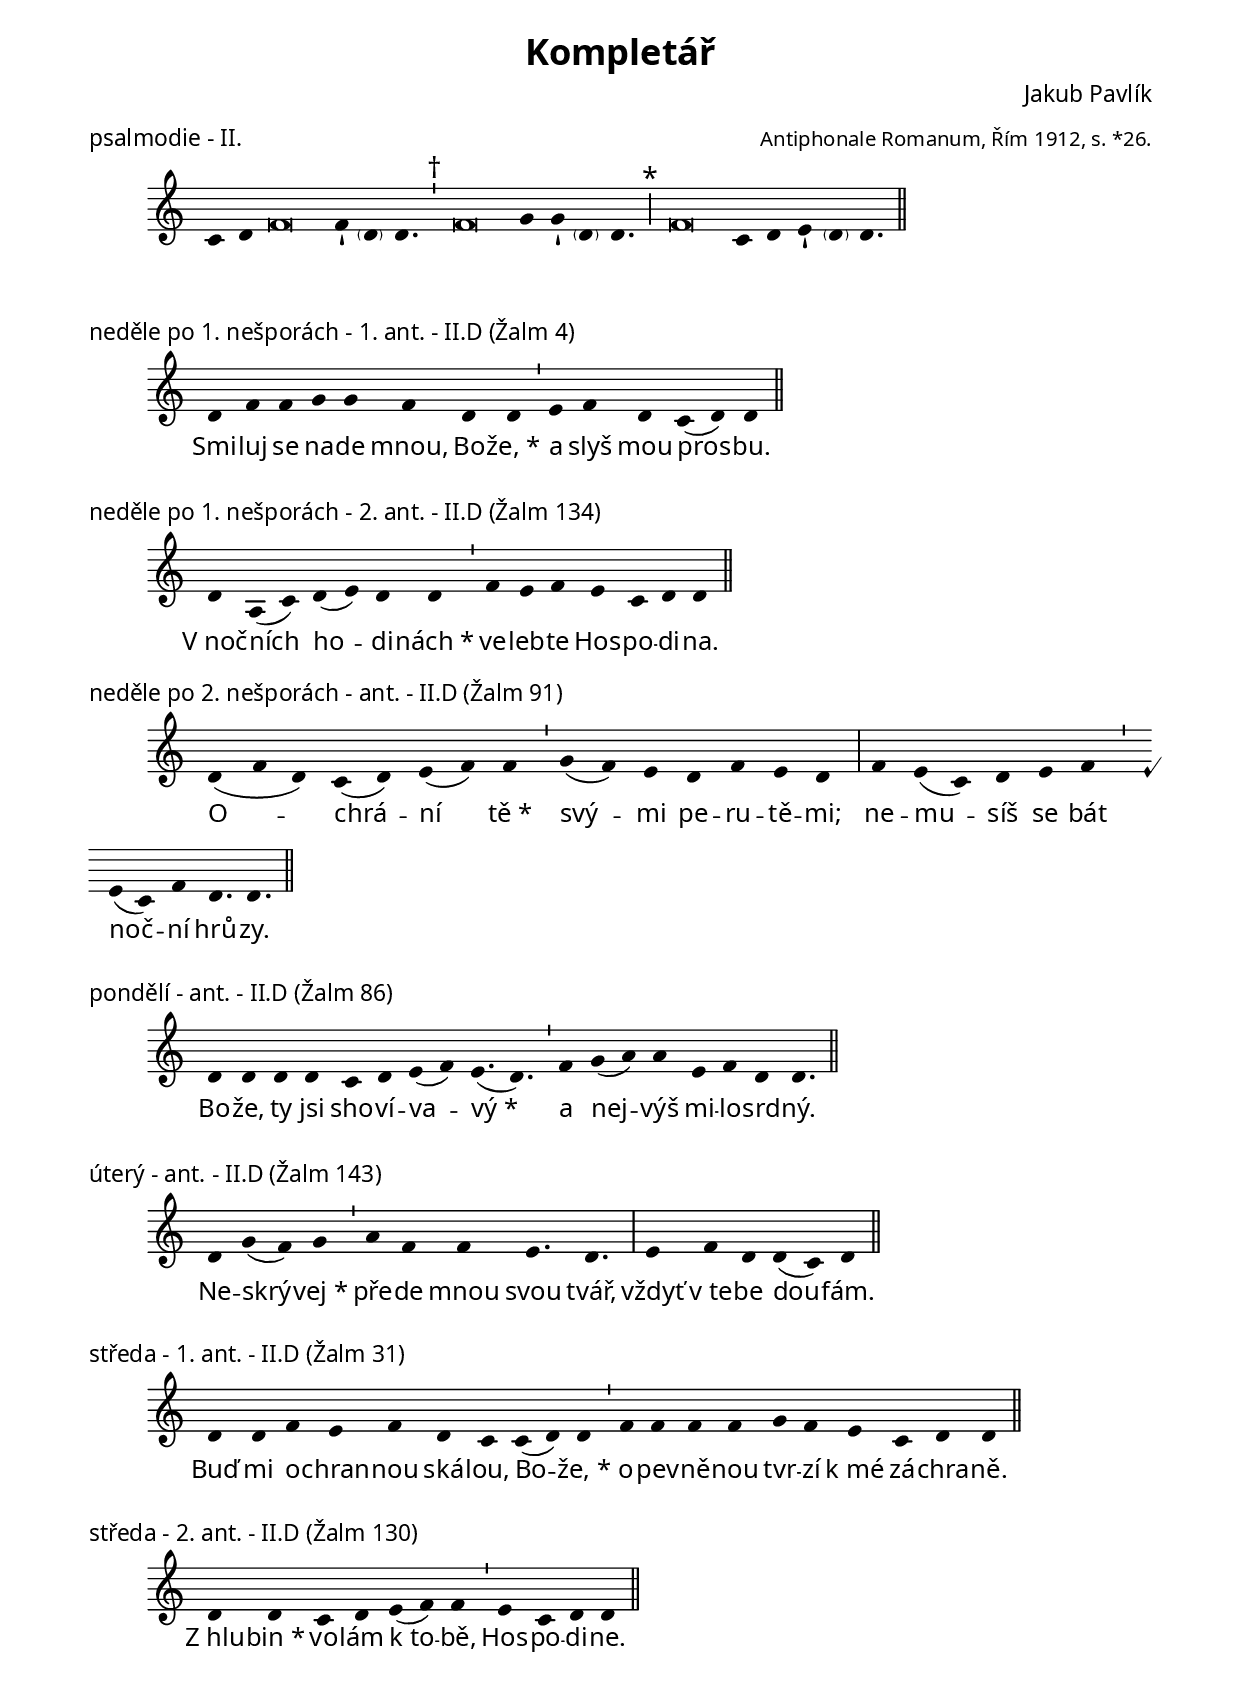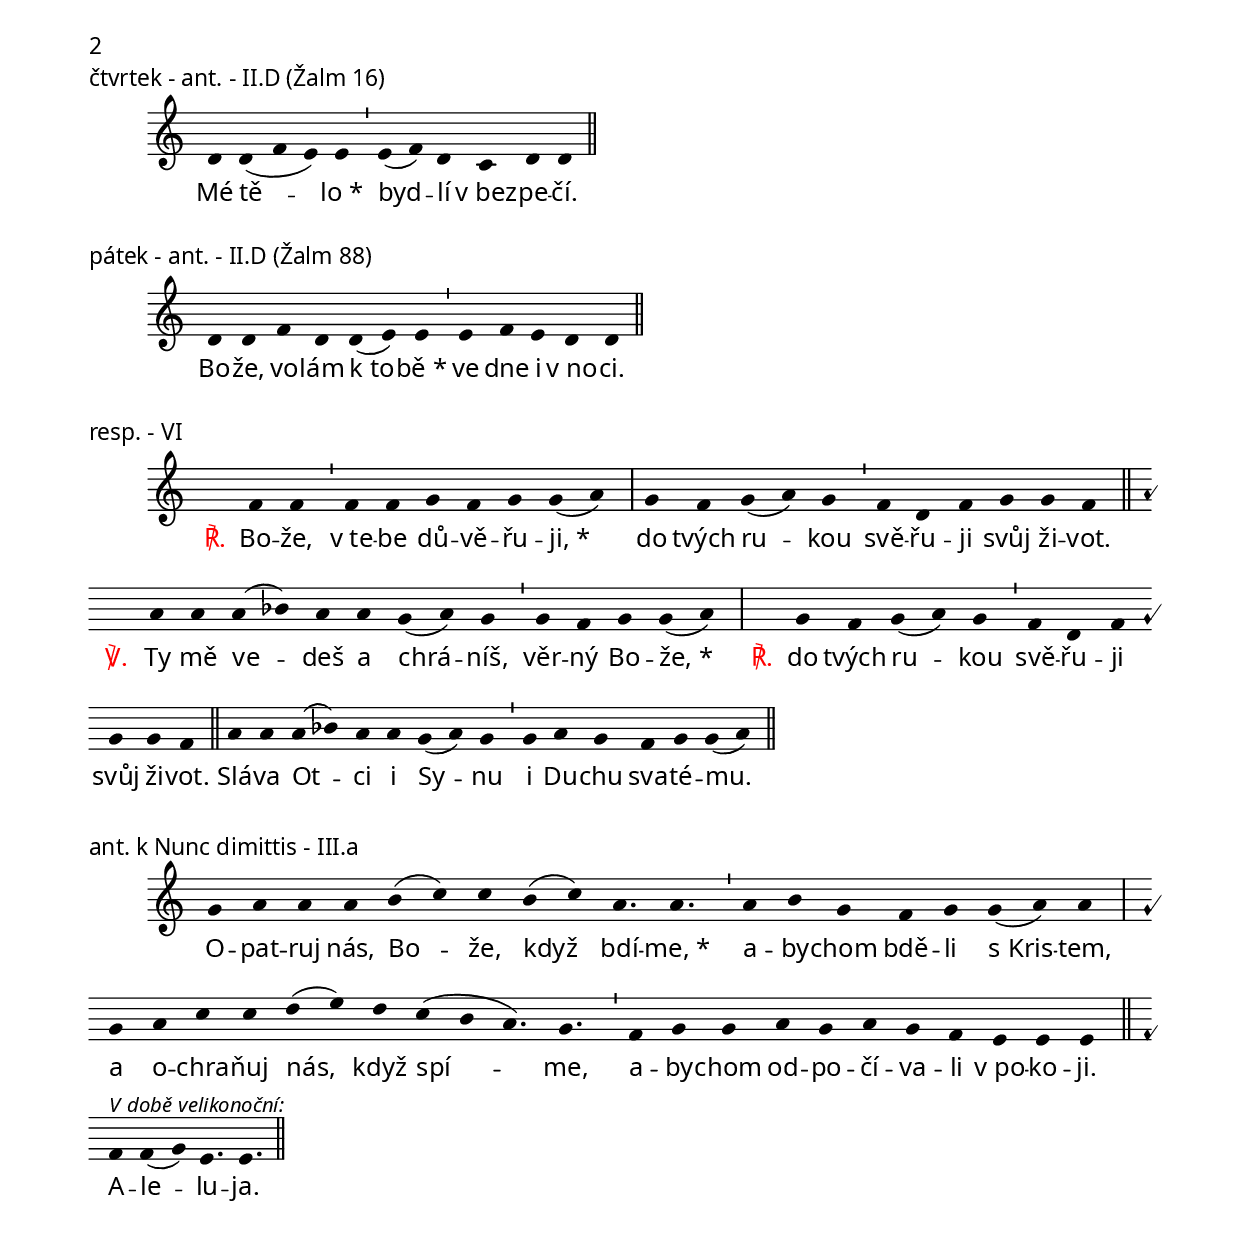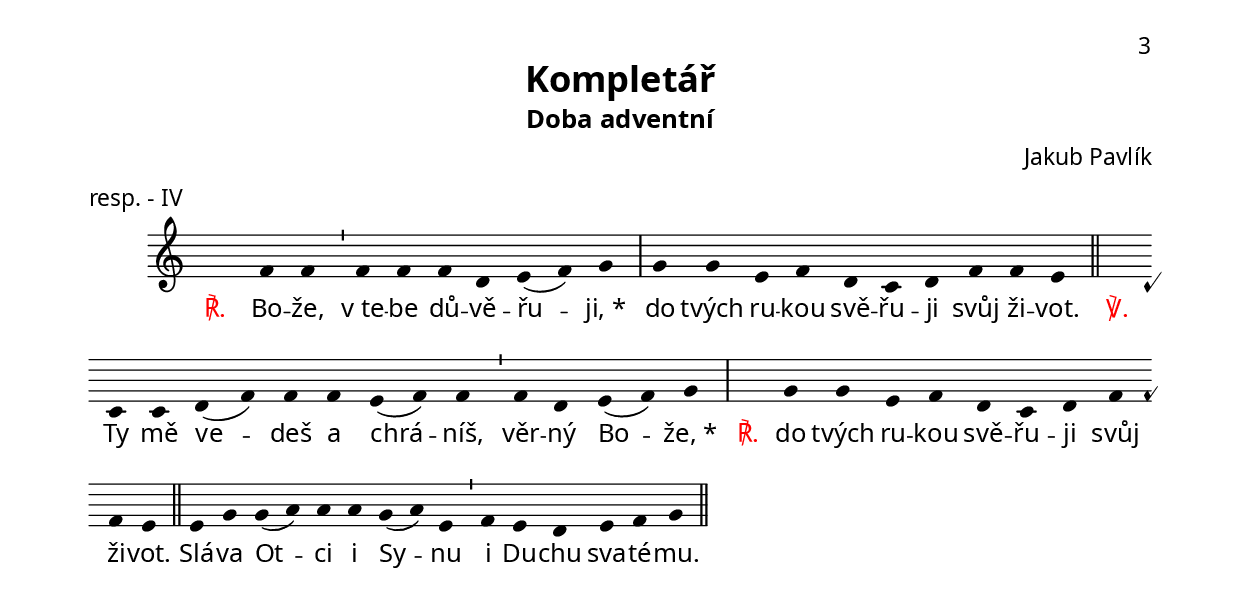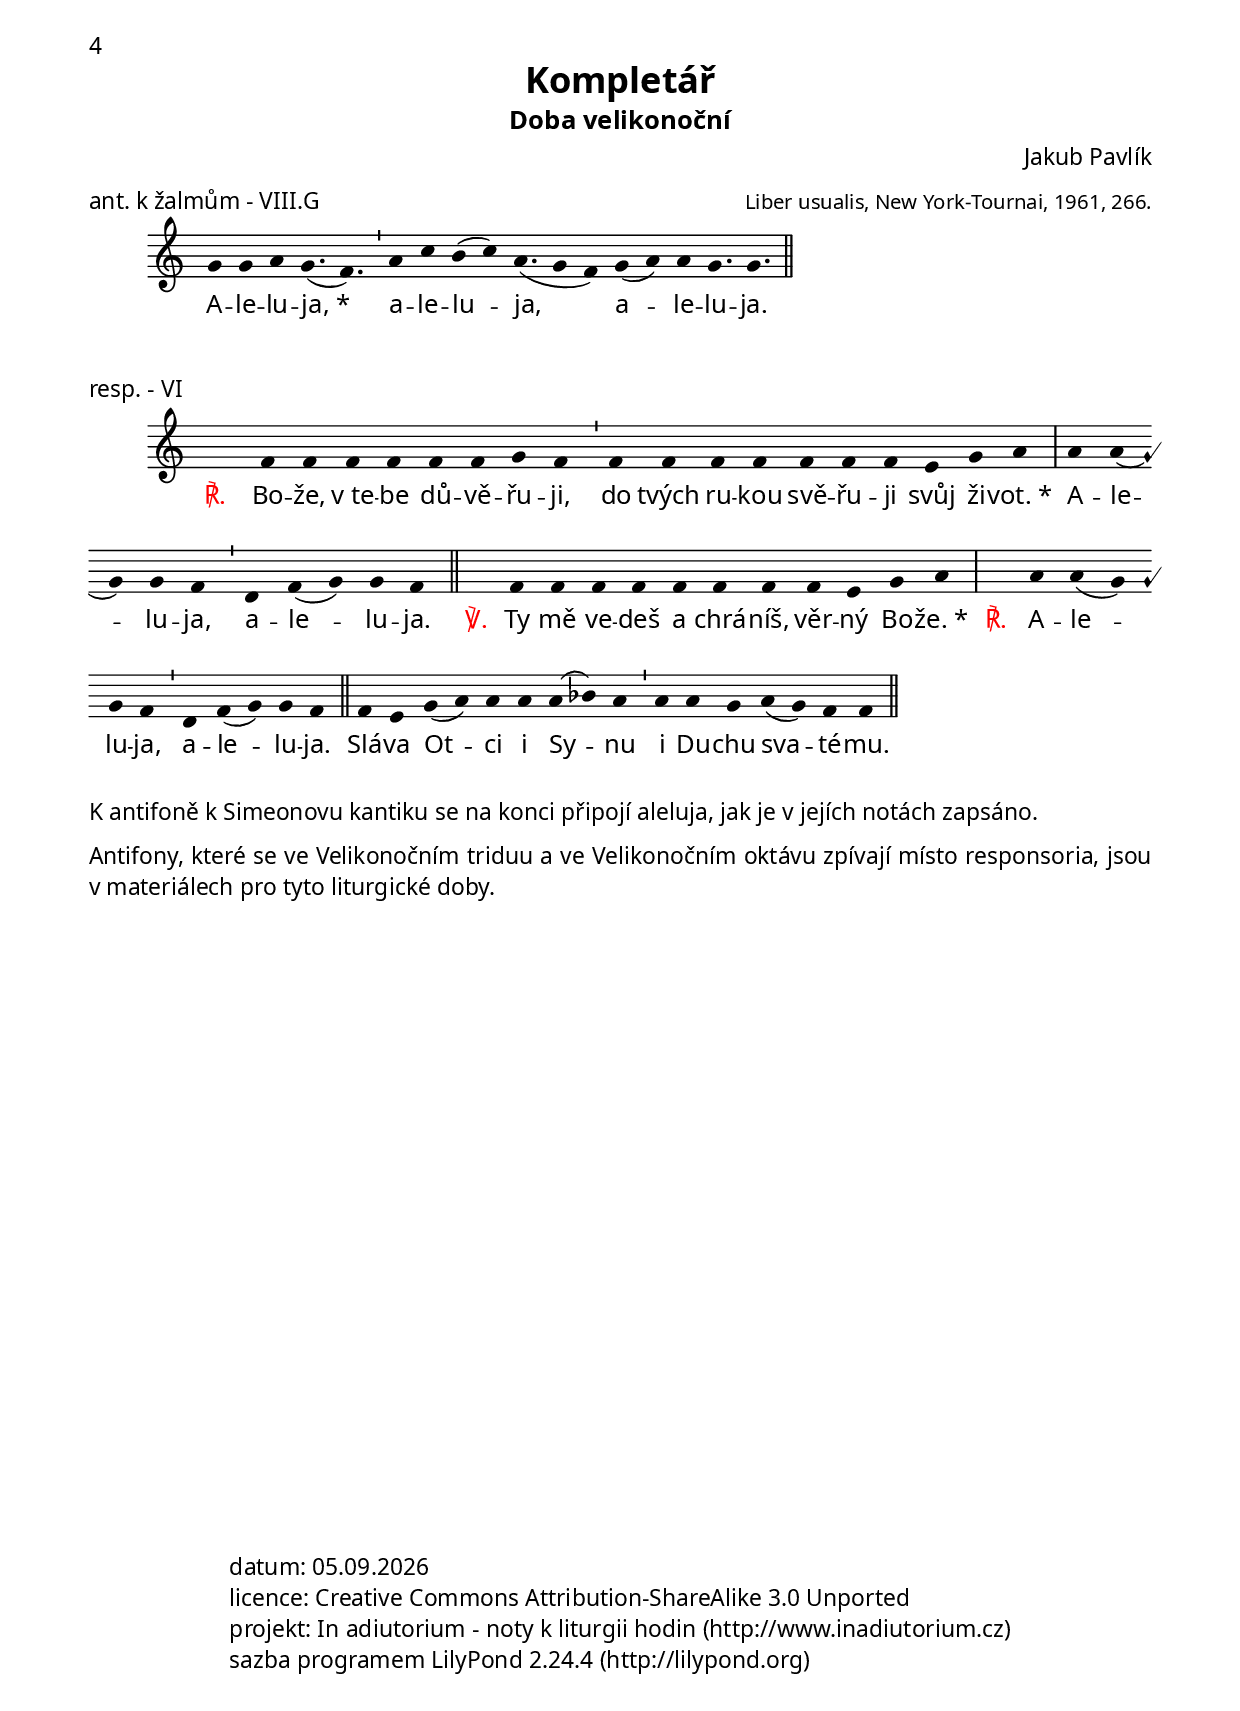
\version "2.19.4"

\header {
  title = "Kompletář"
  composer = "Jakub Pavlík"
}

\include "spolecne.ly"
\include "dilyresponsorii.ly"

\paper {
  ragged-bottom=##f
  ragged-last-bottom=##t
}

\score {
  \relative c' {
    \choralniRezim

    c d f\breve f4-! \parenthesize d d4. \mark\Dagger \barMin
    f\breve g4 g-! \parenthesize d d4. \mark "*" \barMaior
    f\breve c4 d e-! \parenthesize d d4. \barFinalis
  }
  \header {
    fons_externus = "Antiphonale Romanum, Řím 1912, s. *26."
    quid = "psalmodie"
    modus = "II"
    differentia = ""
    % piece = "psalmodie (modus II)"
    piece = \markup\sestavTitulekBezZalmu
    placet = "ten nápěv má podle antifonáře specifické místo v rámci liturgického roku a je určen
    pro zpěv žalmů bez antifony; jeho všednodenní použití je výpůjčka
    z Nového Dvora - jenže v mnišském oficiu se žalmy kompletáře zpívají také bez antifony;
    v Antifonáři k DMC by extra nápěv pro žalmy kompletáře být neměl"
    id = "psalmodie"
  }
}

%{
\score {
  \relative c' {
    \choralniRezim

    c d f\breve f4-! \parenthesize d d4. \mark\markup\large\Dagger \barMin
    f\breve g4 g-! \parenthesize d d4. \mark\markup\large{*} \barMax
    f\breve c4 d e-! \parenthesize d d4. \barFinalis
  }
  \header {
    quid = "psalmodie"
    modus = "II"
    differentia = ""
    piece = "psalmodie (modus II)"
    id = "psalmodie-proantifonar"
  }
  \layout{
    indent = 0\cm
  }
}
%}

\score {
  \relative c' {
    \choralniRezim

    d4 f f g g f d d \barMin e f d c( d) d \barFinalis
  }
  \addlyrics {
    Smi -- luj se na -- de mnou, Bo -- že,_* a slyš mou pros -- bu.
  }
  \header {
    quid = "neděle po 1. nešporách - 1. ant."
    quidbreve = "1. ant."
    modus = "II"
    differentia = "D"
    psalmus = "Žalm 4"
    id = "nei1"
    piece = \markup\sestavTitulek
  }
}

\score {
  \relative c' {
    \choralniRezim
    d4 a( c) d( e) d d \barMin
    f4 e f e c d d4 \barFinalis
  }
  \addlyrics {
    V_noč -- ních ho -- di -- nách_* ve -- leb -- te Hos -- po -- di -- na.
  }
  \header {
    quid = "neděle po 1. nešporách - 2. ant."
    quidbreve = "2. ant."
    modus = "II"
    differentia = "D"
    psalmus = "Žalm 134"
    piece = \markup\sestavTitulek
    id = "nei2"
  }
}

\score {
  \relative c' {
    \choralniRezim
    d4( f d) c( d) e( f) f \barMin
    g( f) e d f e d \barMax
    f e( c) d e f \barMin
    e( c) f d4. d4. \barFinalis
  }
  \addlyrics {
    O -- chrá -- ní tě_* svý -- mi pe -- ru -- tě -- mi;
    ne -- mu -- síš se bát noč -- ní hrů -- zy.
  }
  \header {
    quid = "neděle po 2. nešporách - ant."
    quidbreve = "ant."
    modus = "II"
    differentia = "D"
    psalmus = "Žalm 91"
    piece = \markup\sestavTitulek
    id = "neii"
  }
}

\score {
  \relative c' {
    \choralniRezim
    d4 d d d c d e( f) e4.( d) \barMin f4 g( a) a e f d d4. \barFinalis
  }
  \addlyrics {
    Bo -- že, ty jsi sho -- ví -- va -- vý_* a nej -- výš mi -- lo -- srd -- ný.
  }
  \header {
    quid = "pondělí - ant."
    quidbreve = "ant."
    modus = "II"
    differentia = "D"
    piece = \markup\sestavTitulek
    psalmus = "Žalm 86"
    id = "po"
  }
}

\score {
  \relative c' {
    \choralniRezim
    d4 g( f) g \barMin a f f e4. d \barMax
    e4 f d d( c) d \barFinalis
  }
  \addlyrics {
    Ne -- skrý -- vej_* pře -- de mnou svou tvář,
    vždyť v_te -- be dou -- fám.
  }
  \header {
    quid = "úterý - ant."
    quidbreve = "ant."
    modus = "II"
    differentia = "D"
    psalmus = "Žalm 143"
    piece = \markup\sestavTitulek
    id = "ut"
  }
}

\score {
  \relative c' {
    \choralniRezim
    d4 d f e f d c c( d) d \barMin
    f f f f g f e c d d \barFinalis
  }
  \addlyrics {
    Buď mi o -- chran -- nou ská -- lou, Bo -- že,_*
    o -- pev -- ně -- nou tvr -- zí k_mé zá -- chra -- ně.
  }
  \header {
    quid = "středa - 1. ant."
    quidbreve = "1. ant."
    modus = "II"
    differentia = "D"
    psalmus = "Žalm 31"
    piece = \markup\sestavTitulek
    id = "st1"
  }
}

\score {
  \relative c' {
    \choralniRezim
    d4 d c d e( f) f \barMin
    e c d d \barFinalis
  }
  \addlyrics {
    Z_hlu -- bin_* vo -- lám k_to -- bě, Hos -- po -- di -- ne.
  }
  \header {
    quid = "středa - 2. ant."
    quidbreve = "2. ant."
    modus = "II"
    differentia = "D"
    psalmus = "Žalm 130"
    piece = \markup\sestavTitulek
    id = "st2"
  }
}

\pageBreak % ZLOM

\score {
  \relative c' {
    \choralniRezim
    d4 d( f e) e \barMin e( f) d c d d \barFinalis
  }
  \addlyrics {
    Mé tě -- lo_* byd -- lí v_bez -- pe -- čí.
  }
  \header {
    quid = "čtvrtek - ant."
    quidbreve = "ant."
    modus = "II"
    differentia = "D"
    psalmus = "Žalm 16"
    piece = \markup\sestavTitulek
    id = "ct"
  }
}

\score {
  \relative c' {
    \choralniRezim
    d4 d f d d( e) e \barMin e f e d d \barFinalis
  }
  \addlyrics {
    Bo -- že, vo -- lám k_to -- bě_* ve dne i v_no -- ci.
  }
  \header {
    quid = "pátek - ant."
    quidbreve = "ant."
    modus = "II"
    differentia = "D"
    psalmus = "Žalm 88"
    piece = \markup\sestavTitulek
    id = "pa"
  }
}

\score {
  \relative c' {
    \choralniRezim

    % R
    \neviditelna f
    f4 f \barMin f f g f g g( a) \barMax
    g4 f g( a) g \barMin f d f g g f \barFinalis
    % V
    \neviditelna a
    a4 a a( bes) a a g( a) g \barMin g f g g( a) \barMax
    % R
    \neviditelna g
    g4 f g( a) g \barMin f d f g g f \barFinalis
    % Slava
    \respVIdoxologie \barFinalis
  }
  \addlyrics {
    \Response Bo -- že, v_te -- be dů -- vě -- řu -- ji,_*
    do tvých ru -- kou svě -- řu -- ji svůj ži -- vot.
    \Verse Ty mě ve -- deš a chrá -- níš, věr -- ný Bo -- že,_*
    \Response do tvých ru -- kou svě -- řu -- ji svůj ži -- vot.
    \textRespDoxologie
  }
  \header {
    quid = "resp."
    modus = "VI"
    piece = \markup {\sestavTitulekResp}
    id = "resp"
  }
}

\score {
  \relative c'' {
    \choralniRezim
    g4 a a a b( c) c b( c) a4. a \barMin
    a4 b g f g g( a) a \barMax
    g a c c d( e) d c( b a4.) g \barMin
    f4 g g a g a g f e e e \barFinalis
    f^\rubrVelikAleluja f( g) e4. e \barFinalis
  }
  \addlyrics {
    O -- pat -- ruj nás, Bo -- že, když bdí -- me,_*
    a -- by -- chom bdě -- li s_Kris -- tem,
    a o -- chra -- ňuj nás, když spí -- me,
    a -- by -- chom od -- po -- čí -- va -- li v_po -- ko -- ji.
    A -- le -- lu -- ja.
  }
  \header {
    quid = "ant. k Nunc dimittis"
    quidbreve = "ant."
    modus = "III"
    differentia = "a"
    psalmus = "Nunc dimittis"
    piece = \markup {\sestavTitulekBezZalmu}
    id = "sim"
  }
}

\bookpart {
  \header {
    subtitle = "Doba adventní"
  }

  \score {
    \relative c' {
      \choralniRezim

      % R
      \neviditelna f
      f4 f \barMin f f f d e( f) g \barMax
      g g e f d c d f f e \barFinalis
      % V
      \neviditelna d
      c c d( f) f f e( f) f \barMin f d e( f) g \barMax
      % R
      \neviditelna g
      g g e f d c d f f e \barFinalis
      % Slava
      \respIVdoxologie \barFinalis
    }
    \addlyrics {
      \Response Bo -- že, v_te -- be dů -- vě -- řu -- ji,_*
      do tvých ru -- kou svě -- řu -- ji svůj ži -- vot.
      \Verse Ty mě ve -- deš a chrá -- níš, věr -- ný Bo -- že,_*
      \Response do tvých ru -- kou svě -- řu -- ji svůj ži -- vot.
      \textRespDoxologie
    }
    \header {
      quid = "resp."
      modus = "IV"
      piece = \markup {\sestavTitulekResp}
      placet = "melisma SVAtému nevím nevím"
      id = "resp-adv"
    }
  }
}

\bookpart {
  \header {
    subtitle = "Doba velikonoční"
  }

  % Tato cast obsahuje mene not a proto je lepsi, aby se, narozdil
  % od prvni casti, noty neroztahovaly na celou stranku, ale byly
  % nakupene nahore:
  \paper {
    ragged-bottom=##f
    ragged-last-bottom=##t
  }

  \score {
    \relative c'' {
      \choralniRezim
      g4 g a g4.( f) \barMin
      a4 c b( c) a4.( g4 f)
      g( a) a g4. g \barFinalis
    }
    \addlyrics {
      A -- le -- lu -- ja,_*
      a -- le -- lu -- ja,
      a -- le -- lu -- ja.
    }
    \header {
      quid = "ant. k žalmům"
      quidbreve = "ant."
      modus = "VIII"
      differentia = "G"
      psalmus = ""
      placet = "nebylo by lepší nevázat se na solesmeskou rytmizaci a vyjít z AR1912?"
      id = "pasch"
      piece = \markup {\sestavTitulekBezZalmu}
      fons_externus = "Liber usualis, New York-Tournai, 1961, 266."
    }
  }

  \score {
    \relative c' {
      \choralniRezim

      % R
      \neviditelna f
      f4 f f f f f g f \barMin
      f f f f f f f e g a \barMax
      \respVIalelujaResponsum \barFinalis
      % V
      \neviditelna f
      f4 f f f f f f f e g a \barMax
      % R
      \neviditelna a
      \respVIalelujaResponsum \barFinalis
      % Slava
      \respVIalelujaDoxologie \barFinalis
    }
    \addlyrics {
      \Response Bo -- že, v_te -- be dů -- vě -- řu -- ji,
      do tvých ru -- kou svě -- řu -- ji svůj ži -- vot._* \textRespAleluja
      \Verse Ty mě ve -- deš a chrá -- níš, věr -- ný Bo -- že._*
      \Response \textRespAleluja
      \textRespDoxologie
    }
    \header {
      quid = "resp."
      modus = "VI"
      id = "paschresp"
      piece = \markup {\sestavTitulekResp}
    }
  }

  \markup\justify {K antifoně k Simeonovu kantiku se na konci připojí aleluja,
  jak je v jejích notách zapsáno.}

  \markup\justify {Antifony, které se ve Velikonočním triduu
  a ve Velikonočním oktávu zpívají místo responsoria, jsou
  "v materiálech" pro tyto liturgické doby.}
}